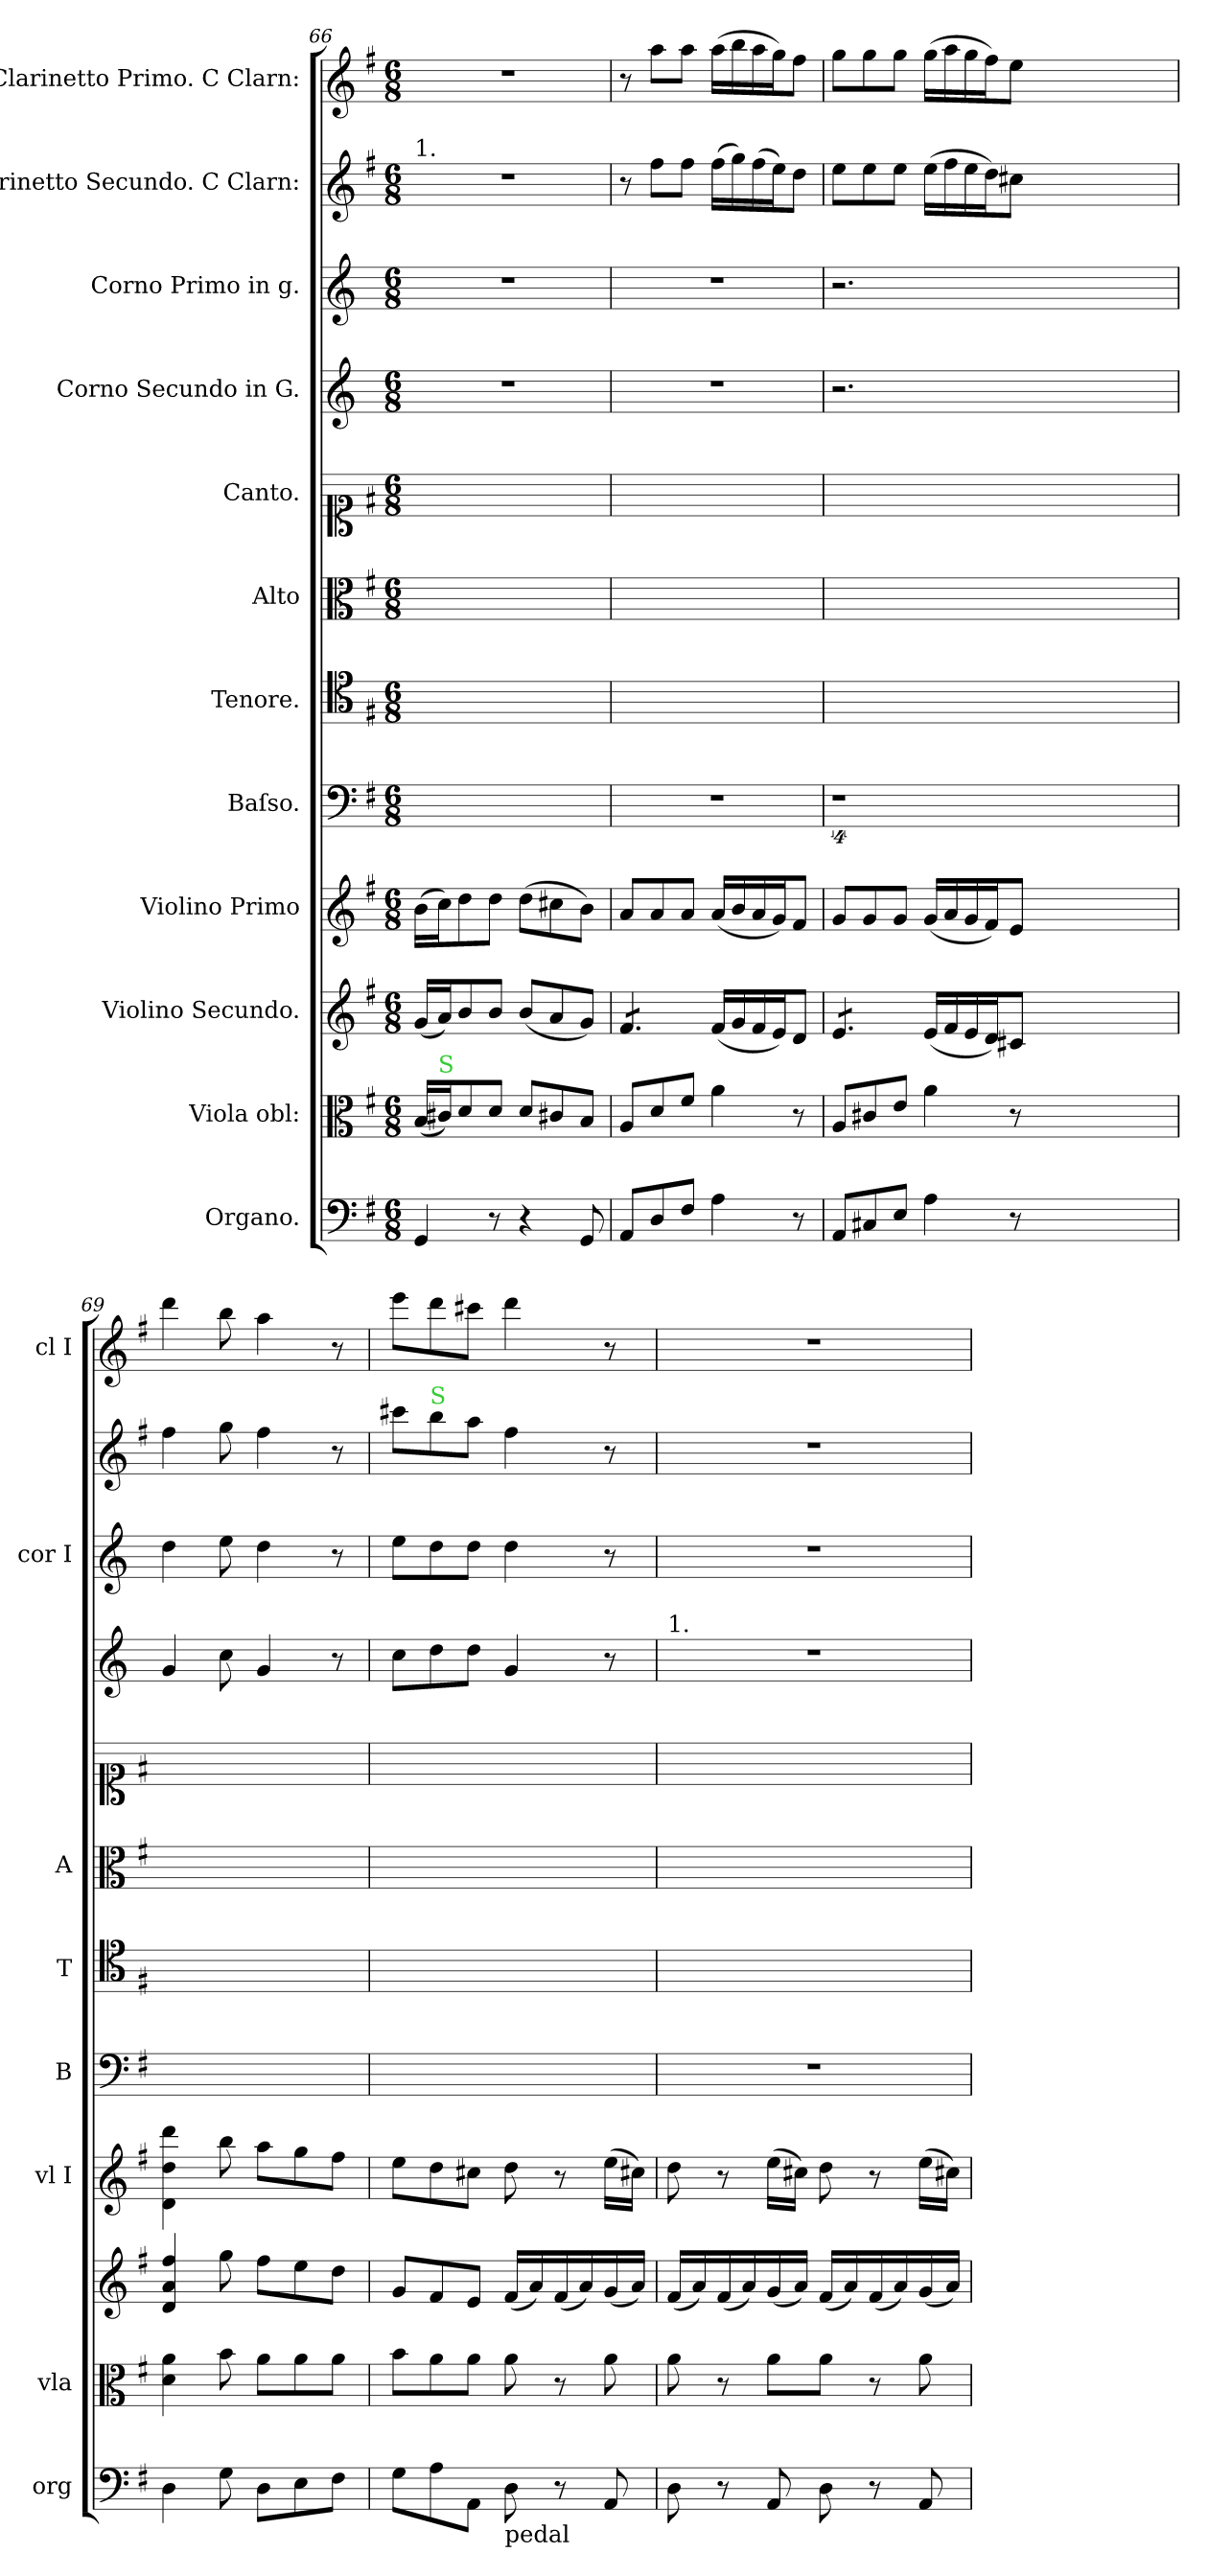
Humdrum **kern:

**kern	**dynam	**kern	**dynam	**kern	**dynam	**kern	**dynam	**kern	**kern	**kern	**kern	**kern	**kern	**kern	**kern	**dynam
*part12	*part12	*part11	*part11	*part10	*part10	*part9	*part9	*part8	*part7	*part6	*part5	*part4	*part3	*part2	*part1	*part1
*staff12	*staff12	*staff11	*staff11	*staff10	*staff10	*staff9	*staff9	*staff8	*staff7	*staff6	*staff5	*staff4	*staff3	*staff2	*staff1	*staff1
*I"Organo.	*	*I"Viola obl:	*	*I"Violino Secundo.	*	*I"Violino Primo	*	*I"Baſso.	*I"Tenore.	*I"Alto	*I"Canto.	*I"Corno Secundo in G.	*I"Corno Primo in g.	*I"Clarinetto Secundo. C Clarn:	*I"Clarinetto Primo. C Clarn:	*
*I'org	*	*I'vla	*	*	*	*I'vl I	*	*I'B	*I'T	*I'A	*	*	*I'cor I	*	*I'cl I	*
*clefF4	*	*clefC3	*	*clefG2	*	*clefG2	*	*clefF4	*clefC4	*clefC3	*clefC1	*clefG2	*clefG2	*clefG2	*clefG2	*
*	*	*	*	*	*	*	*	*	*	*	*	*ITrd3c5	*ITrd3c5	*	*	*
*k[f#]	*	*k[f#]	*	*k[f#]	*	*k[f#]	*	*k[f#]	*k[f#]	*k[f#]	*k[f#]	*k[f#]	*k[f#]	*k[f#]	*k[f#]	*
*G:	*	*G:	*	*G:	*	*G:	*	*G:	*G:	*G:	*G:	*G:	*G:	*G:	*G:	*
*M6/8	*	*M6/8	*	*M6/8	*	*M6/8	*	*M6/8	*M6/8	*M6/8	*M6/8	*M6/8	*M6/8	*M6/8	*M6/8	*
=66	=66	=66	=66	=66	=66	=66	=66	=66	=66	=66	=66	=66	=66	=66	=66	=66
!	!	!	!	!	!	!	!	!	!	!	!	!	!	!LO:TX:a:t=1.	!	!
!	!LO:DY:b	!	!LO:DY:b	!	!LO:DY:a	!	!LO:DY:b	!	!	!	!	!	!	!	!	!
4GG/	pia	(16BLL	pia	(16g/LL	piano	(16bLL	piano	2.ryy	2.ryy	2.ryy	2.ryy	2.r	2.r	2.r	2.r	.
!	!	!LO:TX:a:color=limegreen:t=S	!	!	!	!	!	!	!	!	!	!	!	!	!	!
.	.	16c#XJ)	.	16a/J)	.	16ccJ)	.	.	.	.	.	.	.	.	.	.
.	.	8d/	.	8b/	.	8dd\	.	.	.	.	.	.	.	.	.	.
8r	.	8d/J	.	8b/J	.	8dd\J	.	.	.	.	.	.	.	.	.	.
4r	.	8d/L	.	(8b/L	.	(8ddL	.	.	.	.	.	.	.	.	.	.
.	.	8c#X/	.	8a/	.	8cc#X\	.	.	.	.	.	.	.	.	.	.
8GG/	.	8B/J	.	8g/J)	.	8bJ)	.	.	.	.	.	.	.	.	.	.
=67	=67	=67	=67	=67	=67	=67	=67	=67	=67	=67	=67	=67	=67	=67	=67	=67
*	*	*	*	*tremolo	*	*	*	*	*	*	*	*	*	*	*	*
8AA/L	.	8A/L	.	8f#L	.	8aL	.	2.r	2.ryy	2.ryy	2.ryy	2.r	2.r	8r	8r	.
!	!	!	!	!	!	!	!	!	!	!	!	!	!	!	!	!LO:DY:b
8D/	.	8d/	.	8f#	.	8a	.	.	.	.	.	.	.	8ff#\L	8aa\L	pia
8F#/J	.	8f#/J	.	8f#J	.	8aJ	.	.	.	.	.	.	.	8ff#\J	8aa\J	.
*	*	*	*	*Xtremolo	*	*	*	*	*	*	*	*	*	*	*	*
4A\	.	4a\	.	(16f#/LL	.	(16a/LL	.	.	.	.	.	.	.	(16ff#\LL	(16aa\LL	.
.	.	.	.	16g/	.	16b/	.	.	.	.	.	.	.	16gg\)	16bb\	.
.	.	.	.	16f#/	.	16a/	.	.	.	.	.	.	.	(16ff#\	16aa\	.
.	.	.	.	16e/J)	.	16g/J)	.	.	.	.	.	.	.	16ee\J)	16gg\J)	.
8r	.	8r	.	8d/J	.	8f#/J	.	.	.	.	.	.	.	8dd\J	8ff#\J	.
=68	=68	=68	=68	=68	=68	=68	=68	=68	=68	=68	=68	=68	=68	=68	=68	=68
*	*	*	*	*tremolo	*	*	*	*	*	*	*	*	*	*	*	*
8AA/L	.	8A/L	.	8eL	.	8g/L	.	4%9r	2.ryy	2.ryy	2.ryy	2.r	2.r	8eeL	8ggL	.
8C#X/	.	8c#X/	.	8e	.	8g/	.	.	.	.	.	.	.	8ee	8gg	.
8E/J	.	8e/J	.	8eJ	.	8g/J	.	.	.	.	.	.	.	8eeJ	8ggJ	.
*	*	*	*	*Xtremolo	*	*	*	*	*	*	*	*	*	*	*	*
4A\	.	4a\	.	(16e/LL	.	(16g/LL	.	.	.	.	.	.	.	(16ee\LL	(16ggLL	.
.	.	.	.	16f#/	.	16a/	.	.	.	.	.	.	.	16ff#\	16aa\	.
.	.	.	.	16e/	.	16g/	.	.	.	.	.	.	.	16ee\	16gg\	.
.	.	.	.	16d/J)	.	16f#/J)	.	.	.	.	.	.	.	16dd\J)	16ff#J)	.
8r	.	8r	.	8c#X/J	.	8e/J	.	.	.	.	.	.	.	8cc#X\J	8ee\J	.
1.ryy	.	1.ryy	.	1.ryy	.	1.ryy	.	.	1.ryy	1.ryy	1.ryy	1.ryy	1.ryy	1.ryy	1.ryy	.
=69	=69	=69	=69	=69	=69	=69	=69	=69	=69	=69	=69	=69	=69	=69	=69	=69
!	!LO:DY:b	!	!LO:DY:b	!	!LO:DY:b	!	!LO:DY:b	!	!	!	!	!	!	!	!	!LO:DY:b
4D\	fort	4d\ 4a\	fort	4d/ 4a/ 4ff#/	forto	4d\ 4dd\ 4ddd\	forto	2.ryy	2.ryy	2.ryy	2.ryy	4d/	4a\	4ff#\	4ddd\	for
8G\	.	8b\	.	8gg\	.	8bb\	.	.	.	.	.	8g\	8b\	8gg\	8bb\	.
8D\L	.	8a\L	.	8ff#\L	.	8aa\L	.	.	.	.	.	4d/	4a\	4ff#\	4aa\	.
8E\	.	8a\	.	8ee\	.	8gg\	.	.	.	.	.	.	.	.	.	.
8F#\J	.	8a\J	.	8dd\J	.	8ff#\J	.	.	.	.	.	8r	8r	8r	8r	.
=70	=70	=70	=70	=70	=70	=70	=70	=70	=70	=70	=70	=70	=70	=70	=70	=70
8G\L	.	8b\L	.	8g/L	.	8ee\L	.	2.ryy	2.ryy	2.ryy	2.ryy	8g\L	8b\L	8ccc#XL	8eee\L	.
!	!	!	!	!	!	!	!	!	!	!	!	!	!	!LO:TX:a:color=limegreen:t=S	!	!
8A\	.	8a\	.	8f#/	.	8dd\	.	.	.	.	.	8a\	8a\	8bb	8ddd\	.
8AA/J	.	8a\J	.	8e/J	.	8cc#X\J	.	.	.	.	.	8a\J	8a\J	8aa\J	8ccc#X\J	.
!LO:TX:b:t=pedal	!	!	!	!	!	!	!	!	!	!	!	!	!	!	!	!
!	!	!	!LO:DY:b	!	!LO:DY:b	!	!	!	!	!	!	!	!	!	!	!
8D\	.	8a\	pia	(16f#/LL	piano	8dd\	.	.	.	.	.	4d/	4a\	4ff#\	4ddd\	.
.	.	.	.	16a/)	.	.	.	.	.	.	.	.	.	.	.	.
8r	.	8r	.	(16f#/	.	8r	.	.	.	.	.	.	.	.	.	.
.	.	.	.	16a/)	.	.	.	.	.	.	.	.	.	.	.	.
!	!	!	!	!	!	!	!LO:DY:b	!	!	!	!	!	!	!	!	!
8AA/	.	8a\	.	(16g/	.	(16ee\LL	pia	.	.	.	.	8r	8r	8r	8r	.
.	.	.	.	16a/JJ)	.	16cc#X\JJ)	.	.	.	.	.	.	.	.	.	.
=71	=71	=71	=71	=71	=71	=71	=71	=71	=71	=71	=71	=71	=71	=71	=71	=71
!	!	!	!	!	!	!	!	!	!	!	!	!LO:TX:a:t=1.	!	!	!	!
8D\	.	8a\	.	(16f#/LL	.	8dd\	.	2.r	2.ryy	2.ryy	2.ryy	2.r	2.r	2.r	2.r	.
.	.	.	.	16a/)	.	.	.	.	.	.	.	.	.	.	.	.
8r	.	8r	.	(16f#/	.	8r	.	.	.	.	.	.	.	.	.	.
.	.	.	.	16a/)	.	.	.	.	.	.	.	.	.	.	.	.
8AA/	.	8a\L	.	(16g/	.	(16ee\LL	.	.	.	.	.	.	.	.	.	.
.	.	.	.	16a/JJ)	.	16cc#X\JJ)	.	.	.	.	.	.	.	.	.	.
8D\	.	8a\J	.	(16f#/LL	.	8dd\	.	.	.	.	.	.	.	.	.	.
.	.	.	.	16a/)	.	.	.	.	.	.	.	.	.	.	.	.
8r	.	8r	.	(16f#/	.	8r	.	.	.	.	.	.	.	.	.	.
.	.	.	.	16a/)	.	.	.	.	.	.	.	.	.	.	.	.
8AA/	.	8a\	.	(16g/	.	(16ee\LL	.	.	.	.	.	.	.	.	.	.
.	.	.	.	16a/JJ)	.	16cc#X\JJ)	.	.	.	.	.	.	.	.	.	.
=	=	=	=	=	=	=	=	=	=	=	=	=	=	=	=	=
*-	*-	*-	*-	*-	*-	*-	*-	*-	*-	*-	*-	*-	*-	*-	*-	*-
